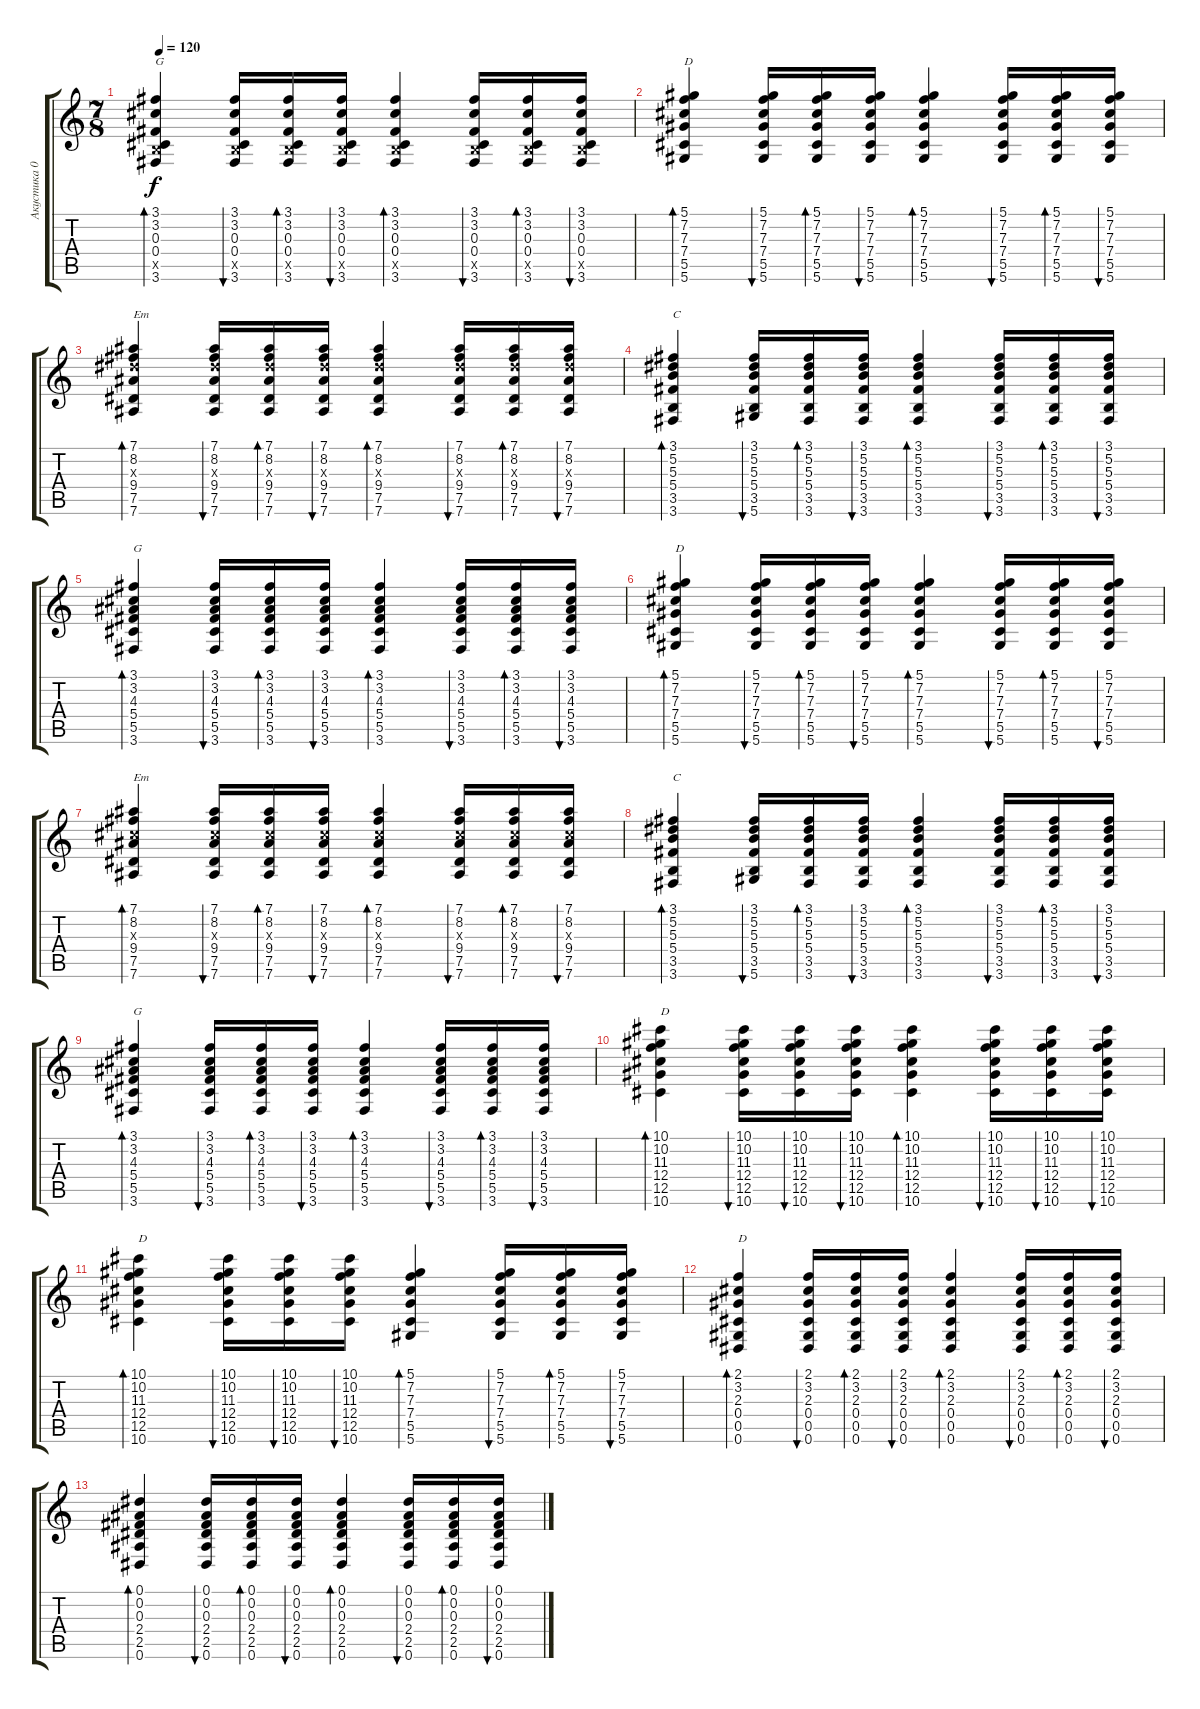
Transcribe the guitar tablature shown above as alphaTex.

\track ("Акустика 01" "Акустика 0") {instrument acousticguitarsteel}
\staff {score tabs}
\tuning (Eb4 Bb3 Gb3 Db3 Ab2 Eb2) {hide}
\ts (7 8)
\tempo 120
\clef g2
\ks c
(3.1 3.2 0.3 0.4 3.5{x} 3.6).4{bd 30 txt "G" dy f} (3.1 3.2 0.3 0.4 3.5{x} 3.6).16{bu 30} (3.1 3.2 0.3 0.4 3.5{x} 3.6).16{bd 30} (3.1 3.2 0.3 0.4 3.5{x} 3.6).16{bu 30} (3.1 3.2 0.3 0.4 3.5{x} 3.6).4{bd 30} (3.1 3.2 0.3 0.4 3.5{x} 3.6).16{bu 30} (3.1 3.2 0.3 0.4 3.5{x} 3.6).16{bd 30} (3.1 3.2 0.3 0.4 3.5{x} 3.6).16{bu 30} |
(5.1 7.2 7.3 7.4 5.5 5.6).4{bd 30 txt "D"} (5.1 7.2 7.3 7.4 5.5 5.6).16{bu 30} (5.1 7.2 7.3 7.4 5.5 5.6).16{bd 30} (5.1 7.2 7.3 7.4 5.5 5.6).16{bu 30} (5.1 7.2 7.3 7.4 5.5 5.6).4{bd 30} (5.1 7.2 7.3 7.4 5.5 5.6).16{bu 30} (5.1 7.2 7.3 7.4 5.5 5.6).16{bd 30} (5.1 7.2 7.3 7.4 5.5 5.6).16{bu 30} |
(7.1 8.2 9.3{x} 9.4 7.5 7.6).4{bd 30 txt "Em"} (7.1 8.2 9.3{x} 9.4 7.5 7.6).16{bu 30} (7.1 8.2 9.3{x} 9.4 7.5 7.6).16{bd 30} (7.1 8.2 9.3{x} 9.4 7.5 7.6).16{bu 30} (7.1 8.2 9.3{x} 9.4 7.5 7.6).4{bd 30} (7.1 8.2 9.3{x} 9.4 7.5 7.6).16{bu 30} (7.1 8.2 9.3{x} 9.4 7.5 7.6).16{bd 30} (7.1 8.2 9.3{x} 9.4 7.5 7.6).16{bu 30} |
(3.1 5.2 5.3 5.4 3.5 3.6).4{bd 30 txt "C"} (3.1 5.2 5.3 5.4 3.5 5.6).16{bu 30} (3.1 5.2 5.3 5.4 3.5 3.6).16{bd 30} (3.1 5.2 5.3 5.4 3.5 3.6).16{bu 30} (3.1 5.2 5.3 5.4 3.5 3.6).4{bd 30} (3.1 5.2 5.3 5.4 3.5 3.6).16{bu 30} (3.1 5.2 5.3 5.4 3.5 3.6).16{bd 30} (3.1 5.2 5.3 5.4 3.5 3.6).16{bu 30} |
(3.1 3.2 4.3 5.4 5.5 3.6).4{bd 30 txt "G"} (3.1 3.2 4.3 5.4 5.5 3.6).16{bu 30} (3.1 3.2 4.3 5.4 5.5 3.6).16{bd 30} (3.1 3.2 4.3 5.4 5.5 3.6).16{bu 30} (3.1 3.2 4.3 5.4 5.5 3.6).4{bd 30} (3.1 3.2 4.3 5.4 5.5 3.6).16{bu 30} (3.1 3.2 4.3 5.4 5.5 3.6).16{bd 30} (3.1 3.2 4.3 5.4 5.5 3.6).16{bu 30} |
(5.1 7.2 7.3 7.4 5.5 5.6).4{bd 30 txt "D"} (5.1 7.2 7.3 7.4 5.5 5.6).16{bu 30} (5.1 7.2 7.3 7.4 5.5 5.6).16{bd 30} (5.1 7.2 7.3 7.4 5.5 5.6).16{bu 30} (5.1 7.2 7.3 7.4 5.5 5.6).4{bd 30} (5.1 7.2 7.3 7.4 5.5 5.6).16{bu 30} (5.1 7.2 7.3 7.4 5.5 5.6).16{bd 30} (5.1 7.2 7.3 7.4 5.5 5.6).16{bu 30} |
(7.1 8.2 7.3{x} 9.4 7.5 7.6).4{bd 30 txt "Em"} (7.1 8.2 7.3{x} 9.4 7.5 7.6).16{bu 30} (7.1 8.2 7.3{x} 9.4 7.5 7.6).16{bd 30} (7.1 8.2 7.3{x} 9.4 7.5 7.6).16{bu 30} (7.1 8.2 7.3{x} 9.4 7.5 7.6).4{bd 30} (7.1 8.2 7.3{x} 9.4 7.5 7.6).16{bu 30} (7.1 8.2 7.3{x} 9.4 7.5 7.6).16{bd 30} (7.1 8.2 7.3{x} 9.4 7.5 7.6).16{bu 30} |
(3.1 5.2 5.3 5.4 3.5 3.6).4{bd 30 txt "C"} (3.1 5.2 5.3 5.4 3.5 5.6).16{bu 30} (3.1 5.2 5.3 5.4 3.5 3.6).16{bd 30} (3.1 5.2 5.3 5.4 3.5 3.6).16{bu 30} (3.1 5.2 5.3 5.4 3.5 3.6).4{bd 30} (3.1 5.2 5.3 5.4 3.5 3.6).16{bu 30} (3.1 5.2 5.3 5.4 3.5 3.6).16{bd 30} (3.1 5.2 5.3 5.4 3.5 3.6).16{bu 30} |
(3.1 3.2 4.3 5.4 5.5 3.6).4{bd 30 txt "G"} (3.1 3.2 4.3 5.4 5.5 3.6).16{bu 30} (3.1 3.2 4.3 5.4 5.5 3.6).16{bd 30} (3.1 3.2 4.3 5.4 5.5 3.6).16{bu 30} (3.1 3.2 4.3 5.4 5.5 3.6).4{bd 30} (3.1 3.2 4.3 5.4 5.5 3.6).16{bu 30} (3.1 3.2 4.3 5.4 5.5 3.6).16{bd 30} (3.1 3.2 4.3 5.4 5.5 3.6).16{bu 30} |
(10.1 10.2 11.3 12.4 12.5 10.6).4{bd 30 txt "D"} (10.1 10.2 11.3 12.4 12.5 10.6).16{bu 30} (10.1 10.2 11.3 12.4 12.5 10.6).16{bu 30} (10.1 10.2 11.3 12.4 12.5 10.6).16{bu 30} (10.1 10.2 11.3 12.4 12.5 10.6).4{bd 30} (10.1 10.2 11.3 12.4 12.5 10.6).16{bu 30} (10.1 10.2 11.3 12.4 12.5 10.6).16{bu 30} (10.1 10.2 11.3 12.4 12.5 10.6).16{bu 30} |
(10.1 10.2 11.3 12.4 12.5 10.6).4{bd 30 txt "D"} (10.1 10.2 11.3 12.4 12.5 10.6).16{bu 30} (10.1 10.2 11.3 12.4 12.5 10.6).16{bu 30} (10.1 10.2 11.3 12.4 12.5 10.6).16{bu 30} (5.1 7.2 7.3 7.4 5.5 5.6).4{bd 30} (5.1 7.2 7.3 7.4 5.5 5.6).16{bu 30} (5.1 7.2 7.3 7.4 5.5 5.6).16{bd 30} (5.1 7.2 7.3 7.4 5.5 5.6).16{bu 30} |
(2.1 3.2 2.3 0.4 0.5 0.6).4{bd 30 txt "D"} (2.1 3.2 2.3 0.4 0.5 0.6).16{bu 30} (2.1 3.2 2.3 0.4 0.5 0.6).16{bd 30} (2.1 3.2 2.3 0.4 0.5 0.6).16{bu 30} (2.1 3.2 2.3 0.4 0.5 0.6).4{bd 30} (2.1 3.2 2.3 0.4 0.5 0.6).16{bu 30} (2.1 3.2 2.3 0.4 0.5 0.6).16{bd 30} (2.1 3.2 2.3 0.4 0.5 0.6).16{bu 30} |
(0.1 0.2 0.3 2.4 2.5 0.6).4{bd 30} (0.1 0.2 0.3 2.4 2.5 0.6).16{bu 30} (0.1 0.2 0.3 2.4 2.5 0.6).16{bd 30} (0.1 0.2 0.3 2.4 2.5 0.6).16{bu 30} (0.1 0.2 0.3 2.4 2.5 0.6).4{bd 30} (0.1 0.2 0.3 2.4 2.5 0.6).16{bu 30} (0.1 0.2 0.3 2.4 2.5 0.6).16{bd 30} (0.1 0.2 0.3 2.4 2.5 0.6).16{bu 30}
